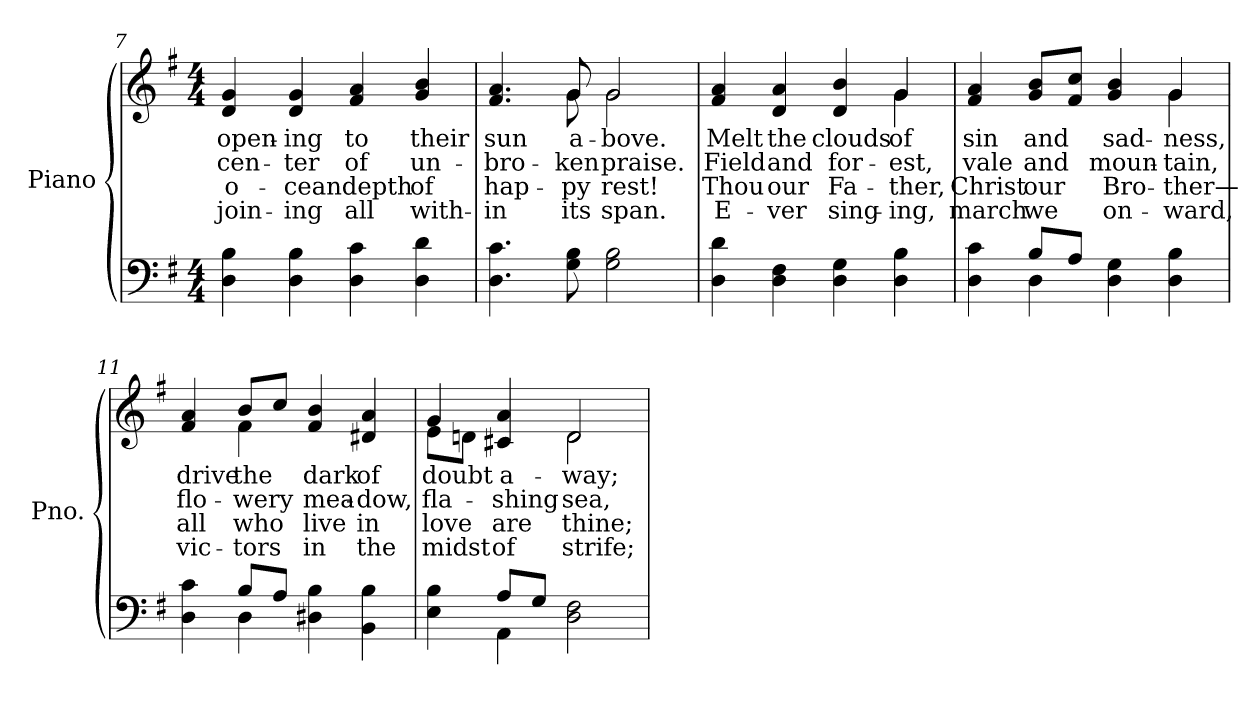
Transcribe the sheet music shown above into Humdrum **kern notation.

**kern	**kern	**text	**text	**text	**text
*part2	*part1	*part1	*part1	*part1	*part1
*staff2	*staff1	*staff1	*staff1	*staff1	*staff1
*I"Piano	*I"Piano	*	*	*	*
*I'Pno.	*I'Pno.	*	*	*	*
!!LO:LB:g=z
*clefF4	*clefG2	*	*	*	*
*k[f#]	*k[f#]	*	*	*	*
*G:	*G:	*	*	*	*
*M4/4	*M4/4	*	*	*	*
=7	=7	=7	=7	=7	=7
!	!	!LO:LY:b:color=#000000	!LO:LY:b:color=#000000	!LO:LY:b:color=#000000	!LO:LY:b:color=#000000
4Di\ 4Bi	4di/ 4gi	open-	cen-	o-	-join-
!	!	!LO:LY:b:color=#000000	!LO:LY:b:color=#000000	!LO:LY:b:color=#000000	!LO:LY:b:color=#000000
4Di\ 4Bi	4di/ 4gi	-ing	-ter	-cean	ing
!	!	!LO:LY:b:color=#000000	!LO:LY:b:color=#000000	!LO:LY:b:color=#000000	!LO:LY:b:color=#000000
4Di\ 4ci	4f#i/ 4ai	to	of	depth	all
!	!	!LO:LY:b:color=#000000	!LO:LY:b:color=#000000	!LO:LY:b:color=#000000	!LO:LY:b:color=#000000
4Di\ 4di	4gi/ 4bi	their	un-	of	with-
=8	=8	=8	=8	=8	=8
!	!	!LO:LY:b:color=#000000	!LO:LY:b:color=#000000	!LO:LY:b:color=#000000	!LO:LY:b:color=#000000
*	*^	*	*	*	*
4.Di\ 4.ci	4.f#i/ 4.ai	4.ryy	sun	-bro-	-hap-	-in
!	!	!	!LO:LY:b:color=#000000	!LO:LY:b:color=#000000	!LO:LY:b:color=#000000	!LO:LY:b:color=#000000
8Gi\ 8Bi	8gi/	8gi\	a-	-ken	py	its
!	!	!	!LO:LY:b:color=#000000	!LO:LY:b:color=#000000	!LO:LY:b:color=#000000	!LO:LY:b:color=#000000
2Gi\ 2Bi	2gi/	2gi\	-bove.	praise.	rest!	span.
=9	=9	=9	=9	=9	=9	=9
!	!	!	!LO:LY:b:color=#000000	!LO:LY:b:color=#000000	!LO:LY:b:color=#000000	!LO:LY:b:color=#000000
4Di\ 4di	4f#i/ 4ai	2.ryy	Melt	Field	Thou	E-
!	!	!	!LO:LY:b:color=#000000	!LO:LY:b:color=#000000	!LO:LY:b:color=#000000	!LO:LY:b:color=#000000
4Di\ 4F#i	4di/ 4ai	.	the	and	-our	ver
!	!	!	!LO:LY:b:color=#000000	!LO:LY:b:color=#000000	!LO:LY:b:color=#000000	!LO:LY:b:color=#000000
4Di\ 4Gi	4di/ 4bi	.	clouds	for-	Fa-	-sing-
!	!	!	!LO:LY:b:color=#000000	!LO:LY:b:color=#000000	!LO:LY:b:color=#000000	!LO:LY:b:color=#000000
4Di\ 4Bi	4gi/	4gi\	of	-est,	-ther,	ing,
!!LO:LB:g=z	!!
=10	=10	=10	=10	=10	=10	=10
*^	*	*	*	*	*	*
!	!	!	!	!LO:LY:b:color=#000000	!LO:LY:b:color=#000000	!LO:LY:b:color=#000000	!LO:LY:b:color=#000000
4Di\ 4ci	4ryy	4f#i/ 4ai	2.ryy	sin	vale	Christ	march
!	!	!	!	!LO:LY:b:color=#000000	!LO:LY:b:color=#000000	!LO:LY:b:color=#000000	!LO:LY:b:color=#000000
8Bi/L	4Di\	8gi/ 8bi/L	.	and	and	our	we
8Ai/J	.	8f#i/ 8cci/J	.	.	.	.	.
!	!	!	!	!LO:LY:b:color=#000000	!LO:LY:b:color=#000000	!LO:LY:b:color=#000000	!LO:LY:b:color=#000000
4Di\ 4Gi	2ryy	4gi/ 4bi	.	sad-	moun-	Bro-	-on-
!	!	!	!	!LO:LY:b:color=#000000	!LO:LY:b:color=#000000	!LO:LY:b:color=#000000	!LO:LY:b:color=#000000
4Di\ 4Bi	.	4gi/	4gi\	-ness,	-tain,	-ther—	ward,
=11	=11	=11	=11	=11	=11	=11	=11
!	!	!	!	!LO:LY:b:color=#000000	!LO:LY:b:color=#000000	!LO:LY:b:color=#000000	!LO:LY:b:color=#000000
4Di\ 4ci	4ryy	4f#i/ 4ai	4ryy	drive	flo-	all	vic-
!	!	!	!	!LO:LY:b:color=#000000	!LO:LY:b:color=#000000	!LO:LY:b:color=#000000	!LO:LY:b:color=#000000
8Bi/L	4Di\	8bi/L	4f#i\	the	-wery	-who	tors
8Ai/J	.	8cci/J	.	.	.	.	.
!	!	!	!	!LO:LY:b:color=#000000	!LO:LY:b:color=#000000	!LO:LY:b:color=#000000	!LO:LY:b:color=#000000
4D#Xi\ 4Bi	2ryy	4f#i/ 4bi	2ryy	dark	mea-	live	in
!	!	!	!	!LO:LY:b:color=#000000	!LO:LY:b:color=#000000	!LO:LY:b:color=#000000	!LO:LY:b:color=#000000
4BBi\ 4Bi	.	4d#Xi/ 4ai	.	of	-dow,	in	the
=12	=12	=12	=12	=12	=12	=12	=12
!	!	!	!	!LO:LY:b:color=#000000	!LO:LY:b:color=#000000	!LO:LY:b:color=#000000	!LO:LY:b:color=#000000
4Ei\ 4Bi	4ryy	4gi/	8ei\L	doubt	fla-	love	midst
.	.	.	8dni\J	.	.	.	.
!	!	!	!	!LO:LY:b:color=#000000	!LO:LY:b:color=#000000	!LO:LY:b:color=#000000	!LO:LY:b:color=#000000
8Ai/L	4AAi\	4c#Xi/ 4ai	4ryy	a-	-shing	are	of
8Gi/J	.	.	.	.	.	.	.
!	!	!	!	!LO:LY:b:color=#000000	!LO:LY:b:color=#000000	!LO:LY:b:color=#000000	!LO:LY:b:color=#000000
2Di\ 2F#i	2ryy	2di/	2di\	-way;	sea,	thine;	strife;
*v	*v	*	*	*	*	*	*
*	*v	*v	*	*	*	*
=	=	=	=	=	=
*-	*-	*-	*-	*-	*-
